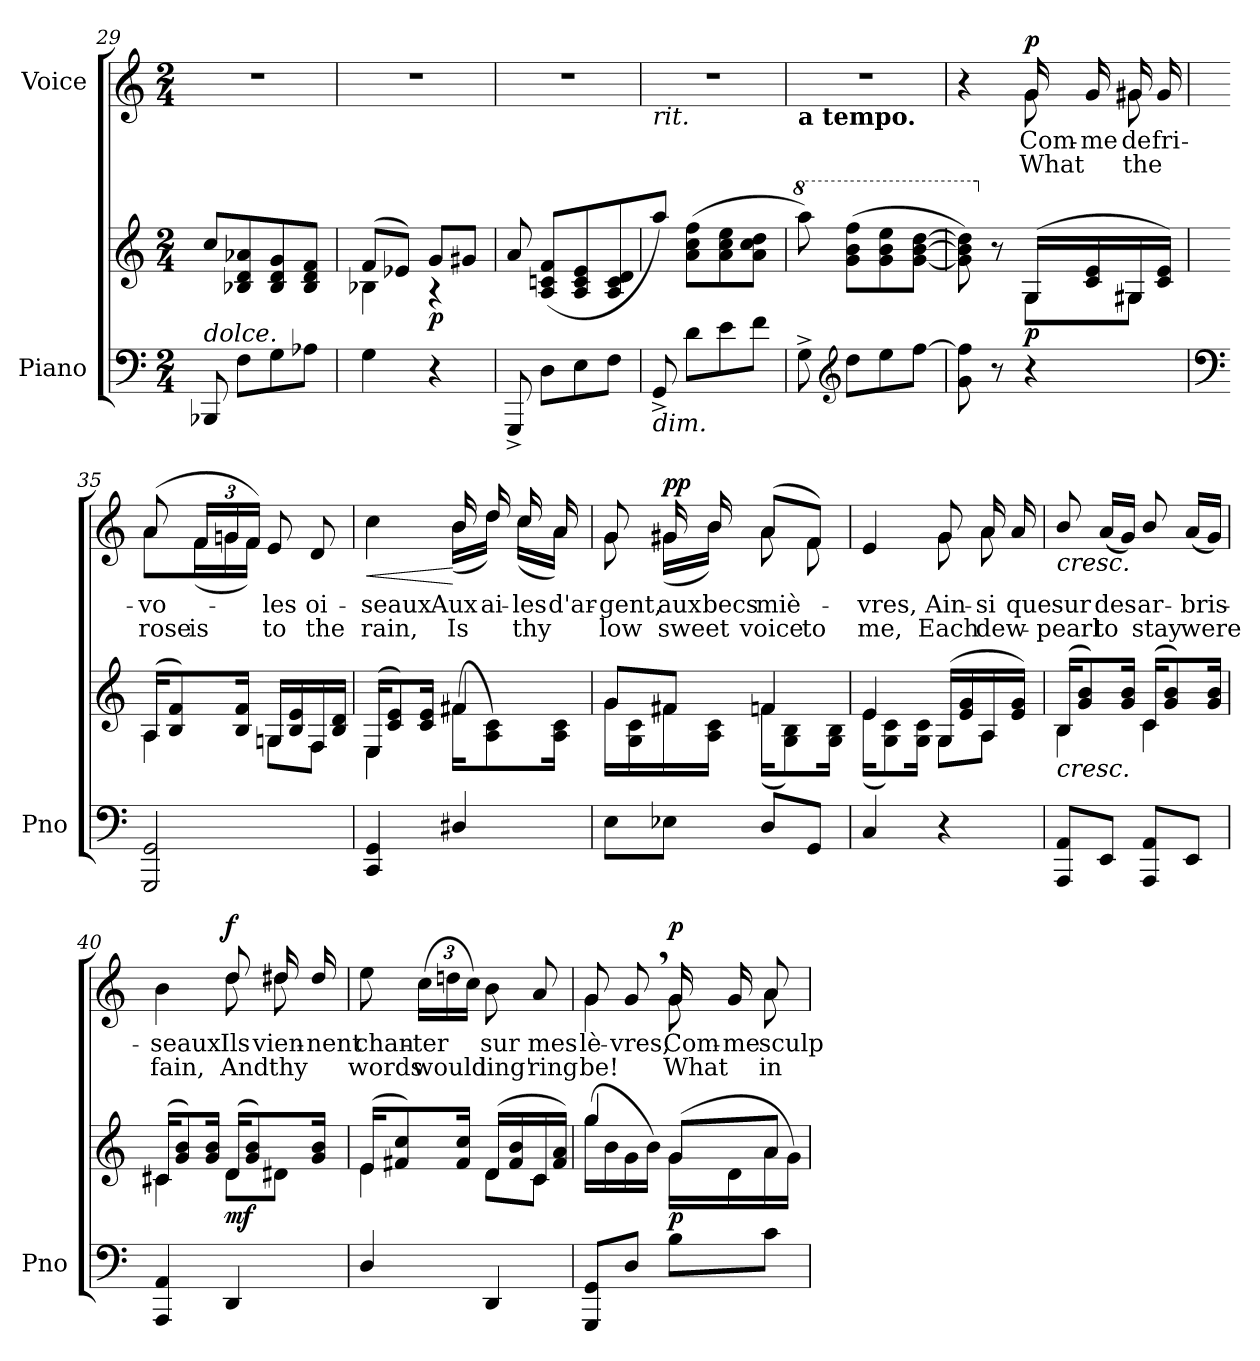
**kern	**kern	**dynam	**kern	**text	**text	**dynam
*part2	*part2	*part2	*part1	*part1	*part1	*part1
*staff3	*staff2	*staff2/3	*staff1	*staff1	*staff1	*staff1
*I"Piano	*	*	*I"Voice	*	*	*
*I'Pno	*	*	*	*	*	*
*clefF4	*clefG2	*	*clefG2	*	*	*
*k[]	*k[]	*	*k[]	*	*	*
*M2/4	*M2/4	*	*M2/4	*	*	*
=29	=29	=29	=29	=29	=29	=29
!LO:TX:i:t=dolce.	!	!	!	!	!	!
8BBB-X/	8cc/L	.	2r	.	.	.
8F\L	8B-X/ 8d/ 8a-X/	.	.	.	.	.
8G\	8B-/ 8d/ 8g/	.	.	.	.	.
8A-X\J	8B-/ 8d/ 8f/J	.	.	.	.	.
=30	=30	=30	=30	=30	=30	=30
*	*^	*	*	*	*	*
4G\	(8f/L	4B-X\	.	2r	.	.	.
.	8e-X/J)	.	.	.	.	.	.
!	!	!	!LO:DY:b	!	!	!	!
4r	8g/L	4r	p	.	.	.	.
.	8g#X/J	.	.	.	.	.	.
*	*v	*v	*	*	*	*	*
=31	=31	=31	=31	=31	=31	=31
8GGG^/	8a/	.	2r	.	.	.
8D\L	(8A/ 8cn/ 8f/L	.	.	.	.	.
8E\	8A/ 8c/ 8e/	.	.	.	.	.
8F\J	8A/ 8c/ 8d/	.	.	.	.	.
=32	=32	=32	=32	=32	=32	=32
!	!	!	!LO:TX:b:i:t=rit.	!	!	!
!LO:TX:b:i:t=dim.	!	!	!	!	!	!
8GG^/	8aa/J)	.	2r	.	.	.
8d\L	(8a\ 8cc\ 8ff\L	.	.	.	.	.
8e\	8a\ 8cc\ 8ee\	.	.	.	.	.
8f\J	8a\ 8cc\ 8dd\J	.	.	.	.	.
=33	=33	=33	=33	=33	=33	=33
*	*8va	*	*	*	*	*
!	!	!	!LO:TX:b:B:t=a tempo.	!	!	!
8G^\	8aaa\)	.	2r	.	.	.
*clefG2	*	*	*	*	*	*
8dd\L	(8gg\ 8bb\ 8fff\L	.	.	.	.	.
8ee\	8gg\ 8bb\ 8eee\	.	.	.	.	.
[8ff\J	[8gg\ [8bb\ [8ddd\J	.	.	.	.	.
=34	=34	=34	=34	=34	=34	=34
*	*^	*	*^	*	*	*
8g\ 8ff\]	8gg\] 8bb\] 8ddd\])	4ryy	.	4r	4ryy	.	.	.
*	*X8va	*	*	*	*	*	*	*
8r	8r	.	.	.	.	.	.	.
!	!	!	!LO:DY:b	!	!	!	!	!LO:DY:b
4r	(16G/LL	8G\L	p	16g/	8g\	Com-	What	p
.	16c/ 16e/	.	.	16g/	.	-me	.	.
.	16G#X/	8G#\J	.	16g#X/	8g#\	de	the	.
.	16c/ 16e/JJ)	.	.	16g#/	.	fri-	.	.
=35	=35	=35	=35	=35	=35	=35	=35	=35
*clefF4	*	*	*	*	*	*	*	*
2GGG/ 2GG/	(16A/KL	4A\	.	(8a/	8a\L	-vo-	rose	.
.	8B/ 8f/)	.	.	.	.	.	.	.
*	*	*	*	*Xbrackettup	*Xtuplet	*	*	*
.	.	.	.	24f/LL	(24f\L	.	is	.
.	.	.	.	24gn/	24g\	.	.	.
.	16B/ 16f/Jk	.	.	.	.	.	.	.
.	.	.	.	24f/JJ)	24f\JJ)	.	.	.
.	16Gn/LL	8G\L	.	8e/	4ryy	-les	to	.
.	16B/ 16e/	.	.	.	.	.	.	.
.	16F/	8F\J	.	8d/	.	oi-	the	.
.	16B/ 16d/JJ	.	.	.	.	.	.	.
=36	=36	=36	=36	=36	=36	=36	=36	=36
!	!	!	!	!	!	!	!	!LO:HP:b
4CC/ 4GG/	(16E/KL	4E\	.	4cc\	4ryy	-seaux	rain,	<
.	8c/ 8e/)	.	.	.	.	.	.	.
.	16c/ 16e/Jk	.	.	.	.	.	.	.
4D#X/	(16f#X\KL	4f#/	.	16b/	(16b\LL	Aux	Is	[
.	8A\ 8c\)	.	.	16dd/	16dd\JJ)	ai-	.	.
.	.	.	.	16cc/	(16cc\LL	-les	thy	.
.	16A\ 16c\Jk	.	.	16a/	16a\JJ)	d'ar-	.	.
=37	=37	=37	=37	=37	=37	=37	=37	=37
8E\L	8g/L	16g\LL	.	8g/	8g\	-gent,	low	.
.	.	16G\ 16c\	.	.	.	.	.	.
!	!	!	!	!	!	!	!	!LO:DY:b
!	!	!	!	!	!	!	!	!LO:DY:n=1:b
8E-X\J	8f#X/J	16f#\	.	16g#X/	(16g#\LL	aux	sweet	p p
.	.	16A\ 16c\JJ	.	16b/	16b\JJ)	becs	.	.
8D/L	4fn/	(16f\KL	.	(8a/L	8a\	miè-	voice	.
.	.	8G\ 8B\)	.	.	.	.	.	.
8GG/J	.	.	.	8f/J)	8f\	.	to	.
.	.	16G\ 16B\Jk	.	.	.	.	.	.
=38	=38	=38	=38	=38	=38	=38	=38	=38
4C/	4e/	(16e\KL	.	4e/	4ryy	-vres,	me,	.
.	.	8G\ 8c\)	.	.	.	.	.	.
.	.	16G\ 16c\Jk	.	.	.	.	.	.
4r	(16G/LL	8G\L	.	8g/	8g\	Ain-	Each	.
.	16e/ 16g/	.	.	.	.	.	.	.
.	16A/	8A\J	.	16a/	8a\	-si	dew-	.
.	16e/ 16g/JJ)	.	.	16a/	.	que	.	.
*	*	*	*	*v	*v	*	*	*
=39	=39	=39	=39	=39	=39	=39	=39
!	!	!	!	!LO:TX:b:i:t=cresc.	!	!	!
!	!LO:TX:b:i:t=cresc.	!	!	!	!	!	!
8AAA/ 8AA/L	(16B/KL	4B\	.	8b/	sur	-pearl	.
.	8g/ 8b/)	.	.	.	.	.	.
8EE/J	.	.	.	(16a/LL	des	to	.
.	16g/ 16b/Jk	.	.	16g/JJ)	.	.	.
8AAA/ 8AA/L	(16c/KL	4c\	.	8b/	ar-	stay	.
.	8g/ 8b/)	.	.	.	.	.	.
8EE/J	.	.	.	(16a/LL	-bris-	were	.
.	16g/ 16b/Jk	.	.	16g/JJ)	.	.	.
=40	=40	=40	=40	=40	=40	=40	=40
*	*	*	*	*^	*	*	*
4AAA/ 4AA/	(16c#X/KL	4c#\	.	4b\	4ryy	-seaux	fain,	.
.	8g/ 8b/)	.	.	.	.	.	.	.
.	16g/ 16b/Jk	.	.	.	.	.	.	.
!	!	!	!LO:DY:b	!	!	!	!	!LO:DY:b
4DD/	(16d/KL	8d\L	mf	8dd/	8dd\	Ils	And	f
.	8g/ 8b/)	.	.	.	.	.	.	.
.	.	8d#X\J	.	16dd#X/	8dd#\	vien-	thy	.
.	16g/ 16b/Jk	.	.	16dd#/	.	-nent	.	.
*	*	*	*	*v	*v	*	*	*
=41	=41	=41	=41	=41	=41	=41	=41
4D/	(16e/KL	4e\	.	8ee\	chan-	words	.
.	8f#X/ 8cc/)	.	.	.	.	.	.
*	*	*	*	*tuplet	*	*	*
.	.	.	.	(24cc\LL	-ter	would	.
.	.	.	.	24ddn\	.	.	.
.	16f#/ 16cc/Jk	.	.	.	.	.	.
.	.	.	.	24cc\JJ)	.	.	.
4DD/	(16d/LL	8d\L	.	8b\	sur	ling'	.
.	16f#/ 16b/	.	.	.	.	.	.
.	16c/	8c\J	.	8a/	mes	ring	.
.	16f#/ 16a/JJ)	.	.	.	.	.	.
=42	=42	=42	=42	=42	=42	=42	=42
*	*	*	*	*^	*	*	*
8GGG/ 8GG/L	(16gg\LL	4gg/	.	8g/	4g\	lè-	be!	.
.	16b\	.	.	.	.	.	.	.
8D/J	16g\	.	.	8g,/	.	-vres,	.	.
.	16b\JJ)	.	.	.	.	.	.	.
!	!	!	!LO:DY:b	!	!	!	!	!LO:DY:b
8B\L	(8g/L	16g\LL	p	16g/	8g\	Com-	What	p
.	.	16d\	.	16g/	.	-me	.	.
8c\J	8a/J	16a\	.	8a/	8a\	sculp-	in	.
.	.	16g\JJ)	.	.	.	.	.	.
*	*v	*v	*	*	*	*	*	*
*	*	*	*v	*v	*	*	*
=	=	=	=	=	=	=
*-	*-	*-	*-	*-	*-	*-
